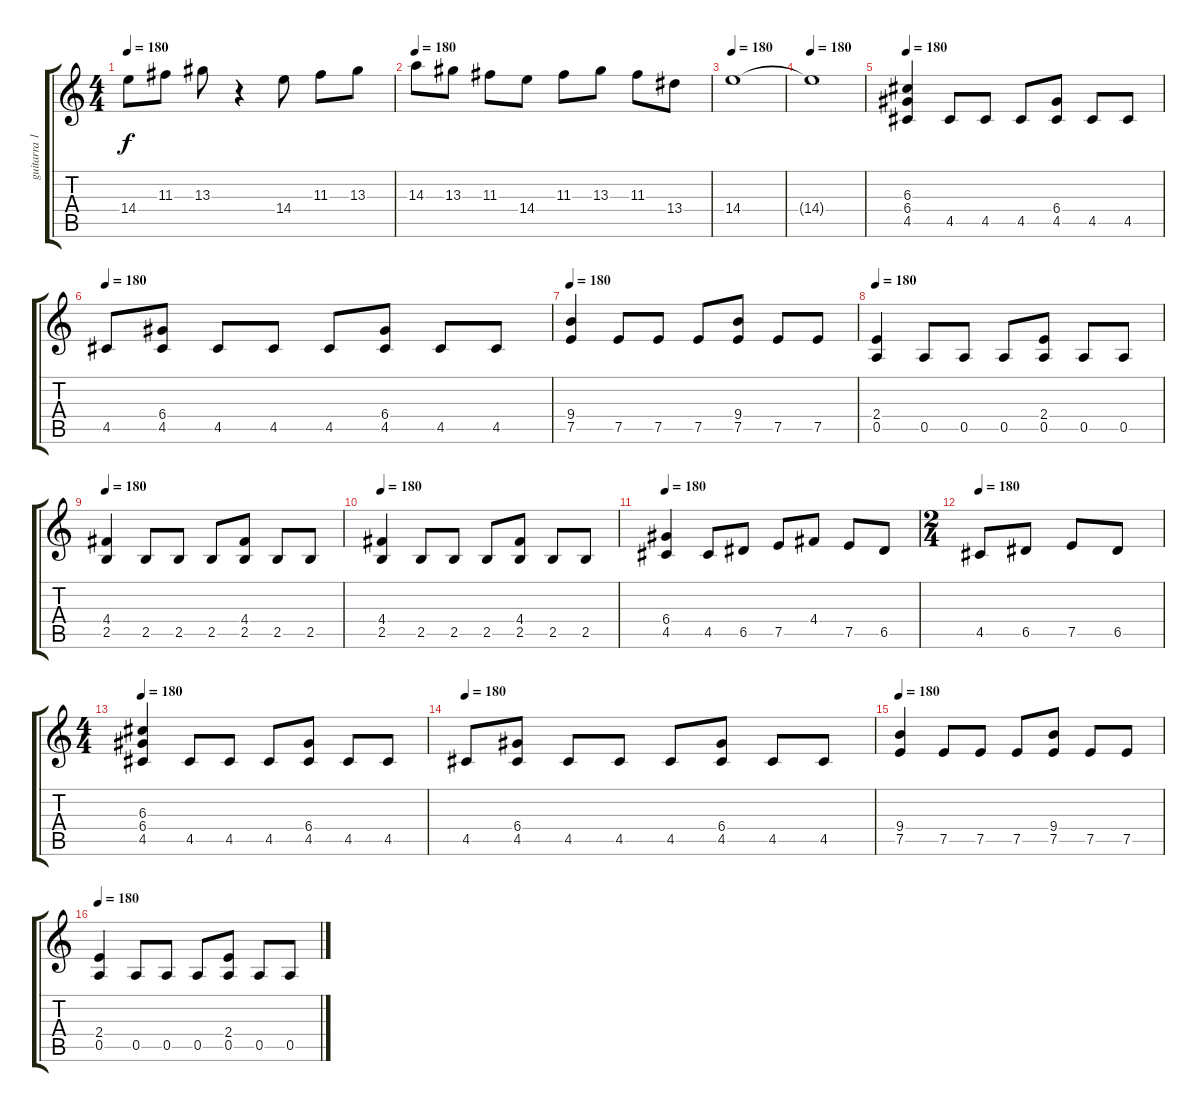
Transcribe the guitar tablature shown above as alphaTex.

\track ("guitarra 1" "guitarra 1") {instrument distortionguitar}
\staff {score tabs}
\tuning (E4 B3 G3 D3 A2 E2) {hide}
\ts (4 4)
\tempo 180
\clef g2
\ks c
14.4.8{dy f} 11.3.8 13.3.8 r.4 14.4.8 11.3.8 13.3.8 |
\tempo 180
14.3.8 13.3.8 11.3.8 14.4.8 11.3.8 13.3.8 11.3.8 13.4.8 |
\tempo 180
14.4.1 |
\tempo 180
14.4{t}.1 |
\tempo 180
(6.3 6.4 4.5).4 4.5.8 4.5.8 4.5.8 (6.4 4.5).8 4.5.8 4.5.8 |
\tempo 180
4.5.8 (6.4 4.5).8 4.5.8 4.5.8 4.5.8 (6.4 4.5).8 4.5.8 4.5.8 |
\tempo 180
(9.4 7.5).4 7.5.8 7.5.8 7.5.8 (9.4 7.5).8 7.5.8 7.5.8 |
\tempo 180
(2.4 0.5).4 0.5.8 0.5.8 0.5.8 (2.4 0.5).8 0.5.8 0.5.8 |
\tempo 180
(4.4 2.5).4 2.5.8 2.5.8 2.5.8 (4.4 2.5).8 2.5.8 2.5.8 |
\tempo 180
(4.4 2.5).4 2.5.8 2.5.8 2.5.8 (4.4 2.5).8 2.5.8 2.5.8 |
\tempo 180
(6.4 4.5).4 4.5.8 6.5.8 7.5.8 4.4.8 7.5.8 6.5.8 |
\ts (2 4)
\tempo 180
4.5.8 6.5.8 7.5.8 6.5.8 |
\ts (4 4)
\tempo 180
(6.3 6.4 4.5).4 4.5.8 4.5.8 4.5.8 (6.4 4.5).8 4.5.8 4.5.8 |
\tempo 180
4.5.8 (6.4 4.5).8 4.5.8 4.5.8 4.5.8 (6.4 4.5).8 4.5.8 4.5.8 |
\tempo 180
(9.4 7.5).4 7.5.8 7.5.8 7.5.8 (9.4 7.5).8 7.5.8 7.5.8 |
\tempo 180
(2.4 0.5).4 0.5.8 0.5.8 0.5.8 (2.4 0.5).8 0.5.8 0.5.8
